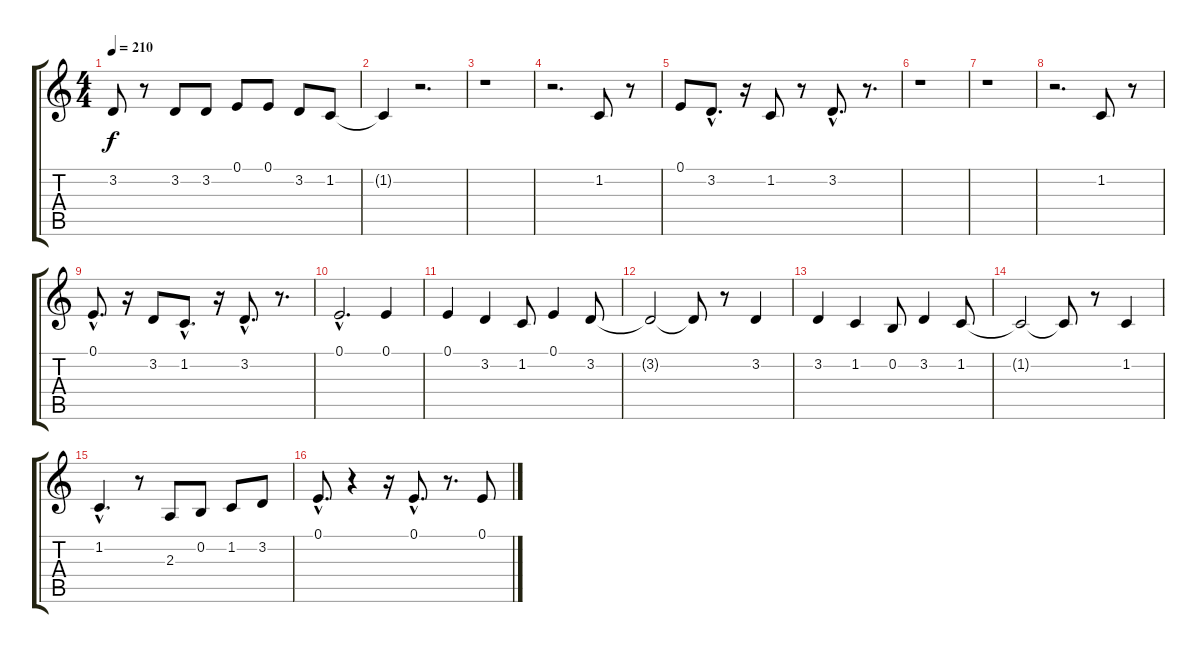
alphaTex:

\track "" {instrument trombone}
\staff {score tabs}
\tuning (E4 B3 G3 D3 A2 E2) {hide}
\ts (4 4)
\tempo 210
\clef g2
\ks c
3.2{t}.8{dy f} r.8 3.2.8 3.2.8 0.1.8 0.1.8 3.2.8 1.2.8 |
1.2{t}.4 r.2{d} |
r.1 |
r.2{d} 1.2.8 r.8 |
0.1.8 3.2{hac}.8{d} r.16 1.2.8 r.8 3.2{hac}.8{d} r.8{d} |
r.1 |
r.1 |
r.2{d} 1.2.8 r.8 |
0.1{hac}.8{d} r.16 3.2.8 1.2{hac}.8{d} r.16 3.2{hac}.8{d} r.8{d} |
0.1{hac}.2{d} 0.1.4 |
0.1.4 3.2.4 1.2.8 0.1.4 3.2.8 |
3.2{t}.2 3.2{t}.8 r.8 3.2.4 |
3.2.4 1.2.4 0.2.8 3.2.4 1.2.8 |
1.2{t}.2 1.2{t}.8 r.8 1.2.4 |
1.2{hac}.4{d} r.8 2.3.8 0.2.8 1.2.8 3.2.8 |
0.1{hac}.8{d} r.4 r.16 0.1{hac}.8{d} r.8{d} 0.1.8
